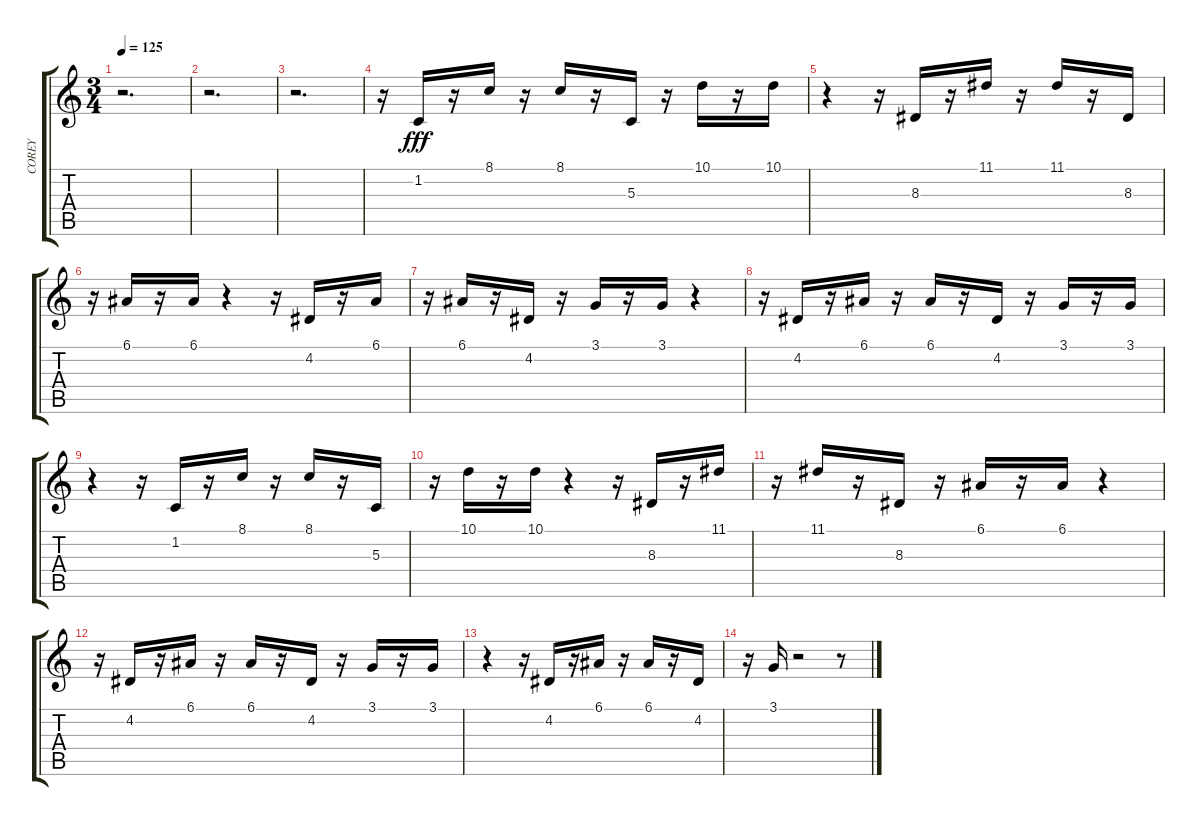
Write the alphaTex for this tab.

\track ("COREY" "COREY") {instrument altosax}
\staff {score tabs}
\tuning (E4 B3 G3 D3 A2 E2) {hide}
\ts (3 4)
\tempo 125
\clef g2
\ks c
r.2{d dy f} |
r.2{d} |
r.2{d} |
r.16 1.2.16{dy fff} r.16 8.1.16 r.16 8.1.16 r.16 5.3.16 r.16 10.1.16 r.16 10.1.16 |
r.4 r.16 8.3.16 r.16 11.1.16 r.16 11.1.16 r.16 8.3.16 |
r.16 6.1.16 r.16 6.1.16 r.4 r.16 4.2.16 r.16 6.1.16 |
r.16 6.1.16 r.16 4.2.16 r.16 3.1.16 r.16 3.1.16 r.4 |
r.16 4.2.16 r.16 6.1.16 r.16 6.1.16 r.16 4.2.16 r.16 3.1.16 r.16 3.1.16 |
r.4 r.16 1.2.16 r.16 8.1.16 r.16 8.1.16 r.16 5.3.16 |
r.16 10.1.16 r.16 10.1.16 r.4 r.16 8.3.16 r.16 11.1.16 |
r.16 11.1.16 r.16 8.3.16 r.16 6.1.16 r.16 6.1.16 r.4 |
r.16 4.2.16 r.16 6.1.16 r.16 6.1.16 r.16 4.2.16 r.16 3.1.16 r.16 3.1.16 |
r.4 r.16 4.2.16 r.16 6.1.16 r.16 6.1.16 r.16 4.2.16 |
r.16 3.1.16 r.2 r.8
